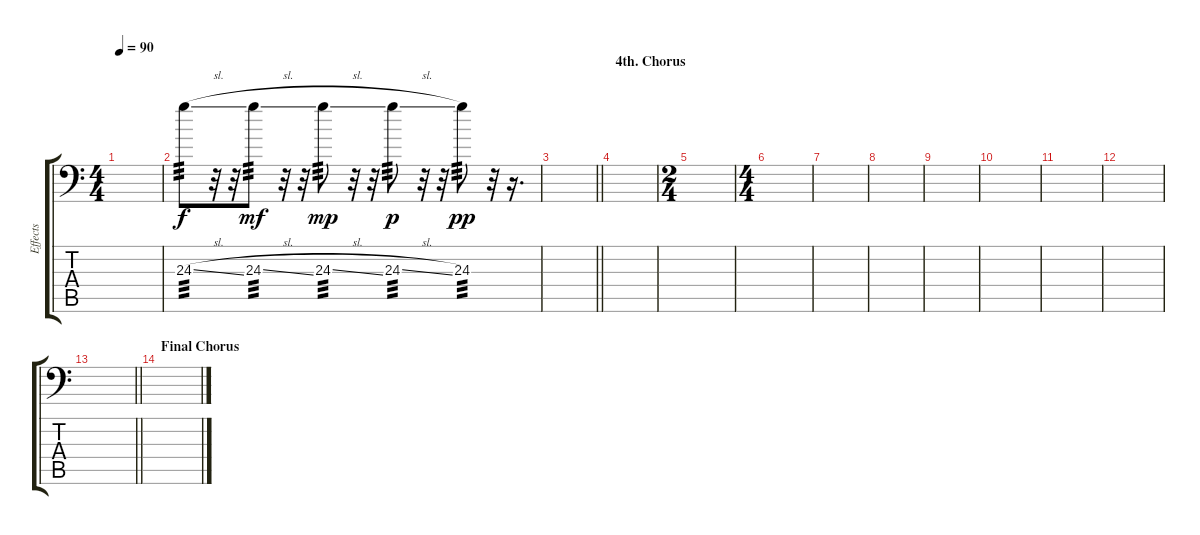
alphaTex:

\track ("Effects" "Effects") {instrument reedorgan}
\staff {score tabs}
\tuning (E4 B3 G3 D3 A2 Gb1) {hide}
\ts (4 4)
\tempo 90
\clef f4
\ks c
|
24.3{sl}.8{tp 3 dy f} r.32 r.32 24.3{sl}.8{tp 3 dy mf} r.32 r.32 24.3{sl}.8{tp 3 dy mp} r.32 r.32 24.3{sl}.8{tp 3 dy p} r.32 r.32 24.3.8{tp 3 dy pp} r.32 r.16{d} |
\barLineRight lightlight
|
\section ("" "4th. Chorus")
|
\ts (2 4)
|
\ts (4 4)
|
|
|
|
|
|
|
\barLineRight lightlight
|
\section ("" "Final Chorus")
